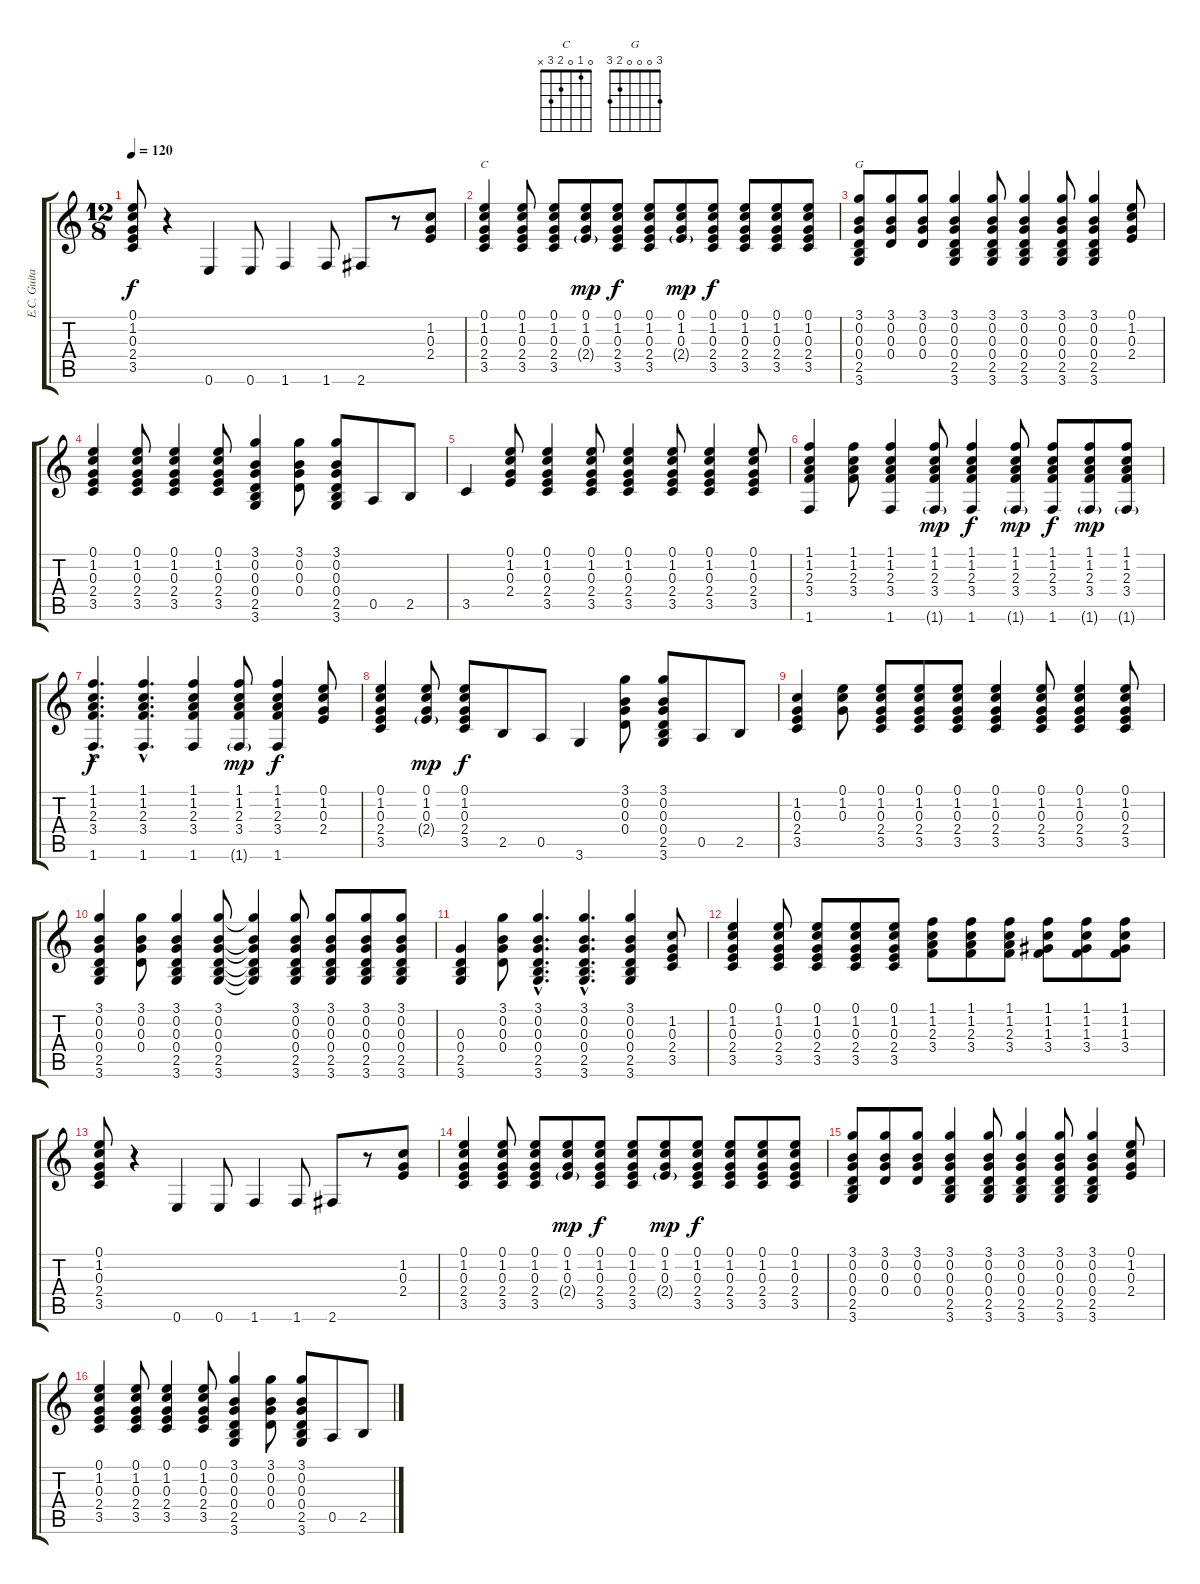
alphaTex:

\track ("E.C. Guitar" "E.C. Guita") {instrument acousticguitarnylon}
\staff {score tabs}
\tuning (E4 B3 G3 D3 A2 E2) {hide}
\chord ("C" 0 1 0 2 3 x)
\chord ("G" 3 0 0 0 2 3)
\ts (12 8)
\tempo 120
\clef g2
\ks c
(0.1 1.2 0.3 2.4 3.5).8{dy f} r.4 0.6.4 0.6.8 1.6.4 1.6.8 2.6.8 r.8 (1.2 0.3 2.4).8 |
(0.1 1.2 0.3 2.4 3.5).4{ch "C"} (0.1 1.2 0.3 2.4 3.5).8 (0.1 1.2 0.3 2.4 3.5).8 (0.1 1.2 0.3 2.4{g}).8{dy mp} (0.1 1.2 0.3 2.4 3.5).8{dy f} (0.1 1.2 0.3 2.4 3.5).8 (0.1 1.2 0.3 2.4{g}).8{dy mp} (0.1 1.2 0.3 2.4 3.5).8{dy f} (0.1 1.2 0.3 2.4 3.5).8 (0.1 1.2 0.3 2.4 3.5).8 (0.1 1.2 0.3 2.4 3.5).8 |
(3.1 0.2 0.3 0.4 2.5 3.6).8{ch "G"} (3.1 0.2 0.3 0.4).8 (3.1 0.2 0.3 0.4).8 (3.1 0.2 0.3 0.4 2.5 3.6).4 (3.1 0.2 0.3 0.4 2.5 3.6).8 (3.1 0.2 0.3 0.4 2.5 3.6).4 (3.1 0.2 0.3 0.4 2.5 3.6).8 (3.1 0.2 0.3 0.4 2.5 3.6).4 (0.1 1.2 0.3 2.4).8 |
(0.1 1.2 0.3 2.4 3.5).4 (0.1 1.2 0.3 2.4 3.5).8 (0.1 1.2 0.3 2.4 3.5).4 (0.1 1.2 0.3 2.4 3.5).8 (3.1 0.2 0.3 0.4 2.5 3.6).4 (3.1 0.2 0.3 0.4).8 (3.1 0.2 0.3 0.4 2.5 3.6).8 0.5.8 2.5.8 |
3.5.4 (0.1 1.2 0.3 2.4).8 (0.1 1.2 0.3 2.4 3.5).4 (0.1 1.2 0.3 2.4 3.5).8 (0.1 1.2 0.3 2.4 3.5).4 (0.1 1.2 0.3 2.4 3.5).8 (0.1 1.2 0.3 2.4 3.5).4 (0.1 1.2 0.3 2.4 3.5).8 |
(1.1 1.2 2.3 3.4 1.6).4 (1.1 1.2 2.3 3.4).8 (1.1 1.2 2.3 3.4 1.6).4 (1.1 1.2 2.3 3.4 1.6{g}).8{dy mp} (1.1 1.2 2.3 3.4 1.6).4{dy f} (1.1 1.2 2.3 3.4 1.6{g}).8{dy mp} (1.1 1.2 2.3 3.4 1.6).8{dy f} (1.1 1.2 2.3 3.4 1.6{g}).8{dy mp} (1.1 1.2 2.3 3.4 1.6{g}).8 |
(1.1{hac} 1.2{hac} 2.3{hac} 3.4{hac} 1.6{hac}).4{d dy f} (1.1{hac} 1.2{hac} 2.3{hac} 3.4{hac} 1.6{hac}).4{d} (1.1 1.2 2.3 3.4 1.6).4 (1.1 1.2 2.3 3.4 1.6{g}).8{dy mp} (1.1 1.2 2.3 3.4 1.6).4{dy f} (0.1 1.2 0.3 2.4).8 |
(0.1 1.2 0.3 2.4 3.5).4 (0.1 1.2 0.3 2.4{g}).8{dy mp} (0.1 1.2 0.3 2.4 3.5).8{dy f} 2.5.8 0.5.8 3.6.4 (3.1 0.2 0.3 0.4).8 (3.1 0.2 0.3 0.4 2.5 3.6).8 0.5.8 2.5.8 |
(1.2 0.3 2.4 3.5).4 (0.1 1.2 0.3).8 (0.1 1.2 0.3 2.4 3.5).8 (0.1 1.2 0.3 2.4 3.5).8 (0.1 1.2 0.3 2.4 3.5).8 (0.1 1.2 0.3 2.4 3.5).4 (0.1 1.2 0.3 2.4 3.5).8 (0.1 1.2 0.3 2.4 3.5).4 (0.1 1.2 0.3 2.4 3.5).8 |
(3.1 0.2 0.3 0.4 2.5 3.6).4 (3.1 0.2 0.3 0.4).8 (3.1 0.2 0.3 0.4 2.5 3.6).4 (3.1 0.2 0.3 0.4 2.5 3.6).8 (3.1{t} 0.2{t} 0.3{t} 0.4{t} 2.5{t} 3.6{t}).4 (3.1 0.2 0.3 0.4 2.5 3.6).8 (3.1 0.2 0.3 0.4 2.5 3.6).8 (3.1 0.2 0.3 0.4 2.5 3.6).8 (3.1 0.2 0.3 0.4 2.5 3.6).8 |
(0.3 0.4 2.5 3.6).4 (3.1 0.2 0.3 0.4).8 (3.1{hac} 0.2{hac} 0.3{hac} 0.4{hac} 2.5{hac} 3.6{hac}).4{d} (3.1{hac} 0.2{hac} 0.3{hac} 0.4{hac} 2.5{hac} 3.6{hac}).4{d} (3.1 0.2 0.3 0.4 2.5 3.6).4 (1.2 0.3 2.4 3.5).8 |
(0.1 1.2 0.3 2.4 3.5).4 (0.1 1.2 0.3 2.4 3.5).8 (0.1 1.2 0.3 2.4 3.5).8 (0.1 1.2 0.3 2.4 3.5).8 (0.1 1.2 0.3 2.4 3.5).8 (1.1 1.2 2.3 3.4).8 (1.1 1.2 2.3 3.4).8 (1.1 1.2 2.3 3.4).8 (1.1 1.2 1.3 3.4).8 (1.1 1.2 1.3 3.4).8 (1.1 1.2 1.3 3.4).8 |
(0.1 1.2 0.3 2.4 3.5).8 r.4 0.6.4 0.6.8 1.6.4 1.6.8 2.6.8 r.8 (1.2 0.3 2.4).8 |
(0.1 1.2 0.3 2.4 3.5).4 (0.1 1.2 0.3 2.4 3.5).8 (0.1 1.2 0.3 2.4 3.5).8 (0.1 1.2 0.3 2.4{g}).8{dy mp} (0.1 1.2 0.3 2.4 3.5).8{dy f} (0.1 1.2 0.3 2.4 3.5).8 (0.1 1.2 0.3 2.4{g}).8{dy mp} (0.1 1.2 0.3 2.4 3.5).8{dy f} (0.1 1.2 0.3 2.4 3.5).8 (0.1 1.2 0.3 2.4 3.5).8 (0.1 1.2 0.3 2.4 3.5).8 |
(3.1 0.2 0.3 0.4 2.5 3.6).8 (3.1 0.2 0.3 0.4).8 (3.1 0.2 0.3 0.4).8 (3.1 0.2 0.3 0.4 2.5 3.6).4 (3.1 0.2 0.3 0.4 2.5 3.6).8 (3.1 0.2 0.3 0.4 2.5 3.6).4 (3.1 0.2 0.3 0.4 2.5 3.6).8 (3.1 0.2 0.3 0.4 2.5 3.6).4 (0.1 1.2 0.3 2.4).8 |
(0.1 1.2 0.3 2.4 3.5).4 (0.1 1.2 0.3 2.4 3.5).8 (0.1 1.2 0.3 2.4 3.5).4 (0.1 1.2 0.3 2.4 3.5).8 (3.1 0.2 0.3 0.4 2.5 3.6).4 (3.1 0.2 0.3 0.4).8 (3.1 0.2 0.3 0.4 2.5 3.6).8 0.5.8 2.5.8
